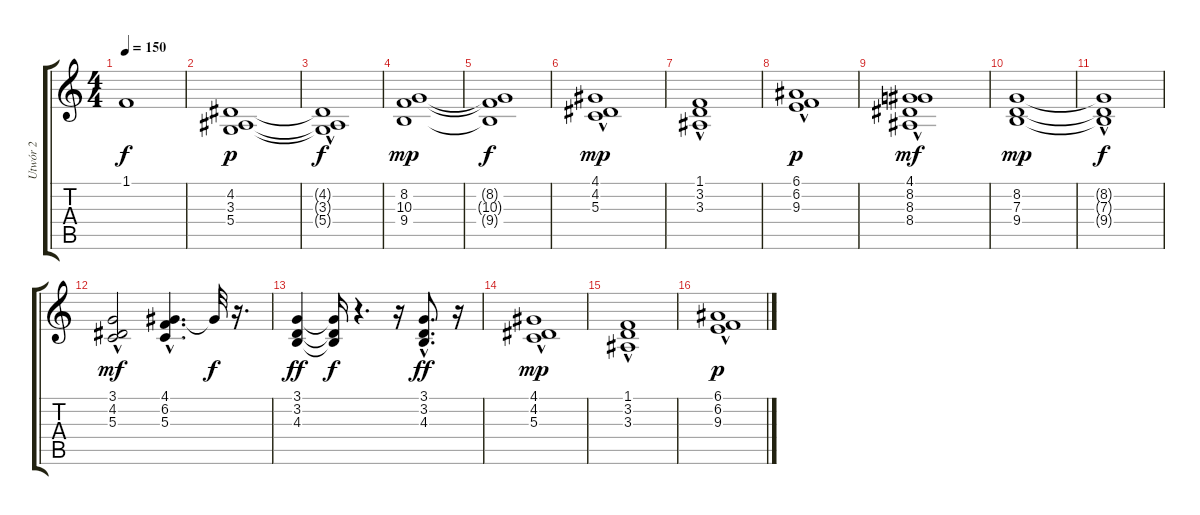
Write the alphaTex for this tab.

\track ("Utwór 2" "Utwór 2") {instrument stringensemble2}
\staff {score tabs}
\tuning (E4 B3 G3 D3 A2 E2) {hide}
\ts (4 4)
\tempo 150
\clef g2
\ks c
1.1.1{dy f} |
(4.2 3.3 5.4).1{dy p} |
(4.2{hac t} 3.3{t} 5.4{hac t}).1{dy f} |
(8.2 10.3 9.4).1{dy mp} |
(8.2{t} 10.3{t} 9.4{t}).1{dy f} |
(4.1 4.2{hac} 5.3{hac}).1{dy mp} |
(1.1{hac} 3.2 3.3{hac}).1 |
(6.1 6.2{hac} 9.3).1{dy p} |
(4.1 8.2{hac} 8.3 8.4).1{dy mf} |
(8.2 7.3 9.4).1{dy mp} |
(8.2{hac t} 7.3{hac t} 9.4{t}).1{dy f} |
(3.1 4.2{hac} 5.3{hac}).2{dy mf} (4.1{hac} 6.2{hac} 5.3{hac}).4{d} 4.1{t}.32{dy f} r.16{d} |
(3.1 3.2 4.3).4{dy ff} (3.1{t} 3.2{t} 4.3{t}).16{dy f} r.4{d} r.16 (3.1 3.2 4.3{hac}).8{d dy ff} r.16 |
(4.1 4.2{hac} 5.3{hac}).1{dy mp} |
(1.1{hac} 3.2 3.3{hac}).1 |
(6.1 6.2{hac} 9.3).1{dy p}
